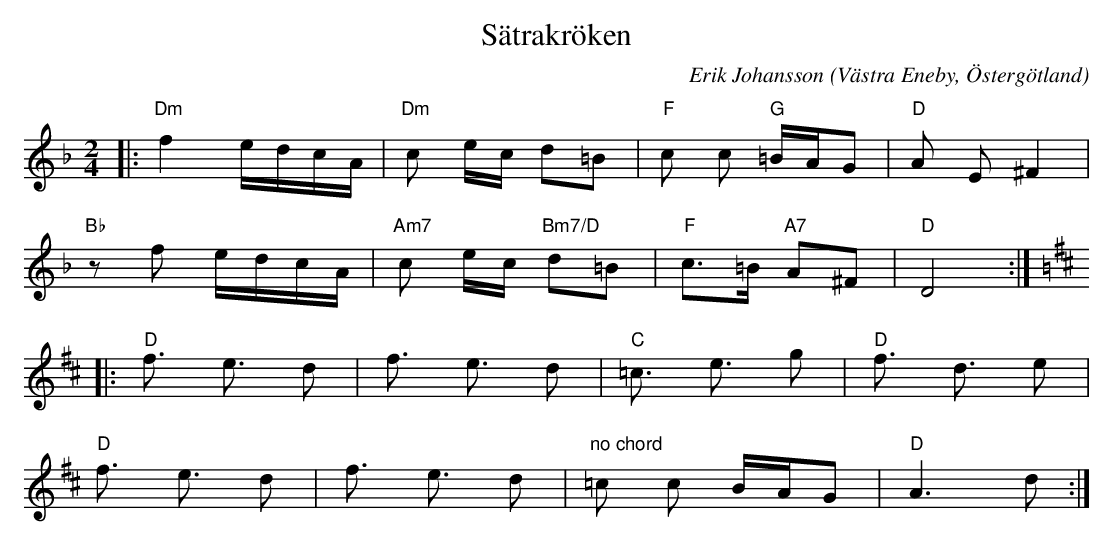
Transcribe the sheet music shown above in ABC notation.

X:1
T:Sätrakröken
C:Erik Johansson
O:Västra Eneby, Östergötland
Q:90
M:2/4
L:1/8
K:Dm
|:"Dm"f2 e/d/c/A/ |"Dm"c e/c/ d=B| "F" c c "G" =B/A/G | "D" A E ^F2 |
"Bb" zf e/d/c/A/ |"Am7"c e/c/ "Bm7/D"d=B| "F" c>=B  "A7" A^F | "D" D4 :|
K:D
|:"D" f3/2 e3/2 d |f3/2 e3/2 d| "C" =c3/2 e3/2 g| "D" f3/2 d3/2 e |
"D" f3/2 e3/2 d |f3/2 e3/2 d| "no chord"=c c  B/A/G  | "D" A3  d:|
